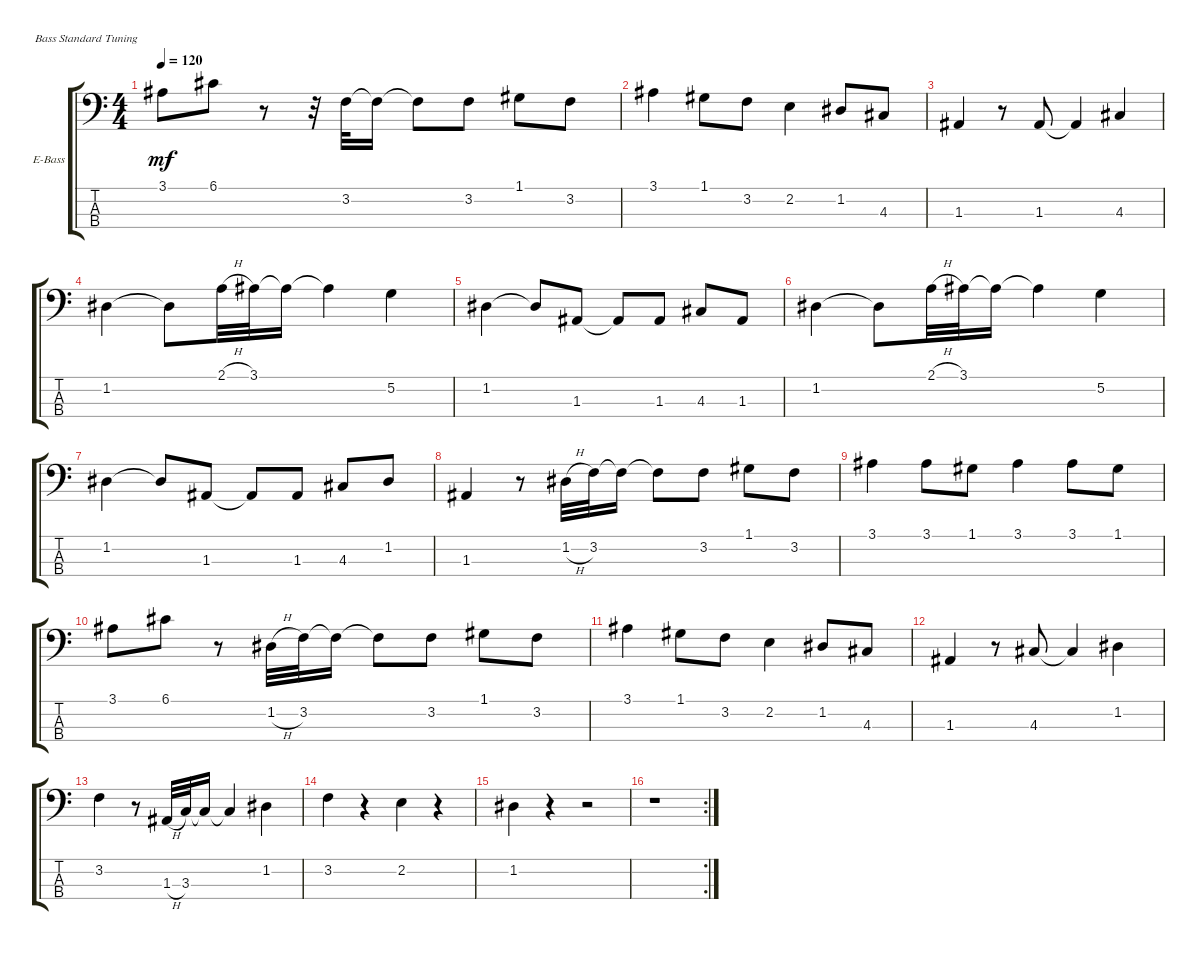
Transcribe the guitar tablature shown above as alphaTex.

\defaultSystemsLayout 4
\bracketExtendMode groupsimilarinstruments
\firstSystemTrackNameOrientation horizontal
\otherSystemsTrackNameOrientation horizontal
\track ("Electric Bass" "E-Bass") {instrument electricbassfinger}
\staff {score tabs}
\tuning (G2 D2 A1 E1)
\ts (4 4)
\tempo 120
\clef f4
\ks c
3.1.8{dy mf} 6.1.8 r.8 r.32 3.2.32 3.2{t}.16 3.2{t}.8 3.2.8 1.1.8 3.2.8 |
3.1.4 1.1.8 3.2.8 2.2.4 1.2.8 4.3.8 |
1.3.4 r.8 1.3.8 1.3{t}.4 4.3.4 |
1.2.4 1.2{t}.8 2.1{h}.32 3.1.32 3.1{t}.16 3.1{t}.4 5.2.4 |
1.2.4 1.2{t}.8 1.3.8 1.3{t}.8 1.3.8 4.3.8 1.3.8 |
1.2.4 1.2{t}.8 2.1{h}.32 3.1.32 3.1{t}.16 3.1{t}.4 5.2.4 |
1.2.4 1.2{t}.8 1.3.8 1.3{t}.8 1.3.8 4.3.8 1.2.8 |
1.3.4 r.8 1.2{h}.32 3.2.32 3.2{t}.16 3.2{t}.8 3.2.8 1.1.8 3.2.8 |
3.1.4 3.1.8 1.1.8 3.1.4 3.1.8 1.1.8 |
3.1.8 6.1.8 r.8 1.2{h}.32 3.2.32 3.2{t}.16 3.2{t}.8 3.2.8 1.1.8 3.2.8 |
3.1.4 1.1.8 3.2.8 2.2.4 1.2.8 4.3.8 |
1.3.4 r.8 4.3.8 4.3{t}.4 1.2.4 |
3.2.4 r.8 1.3{h}.32 3.3.32 3.3{t}.16 3.3{t}.4 1.2.4 |
3.2.4 r.4 2.2.4 r.4 |
1.2.4 r.4 r.2 |
\rc 2
r.1
